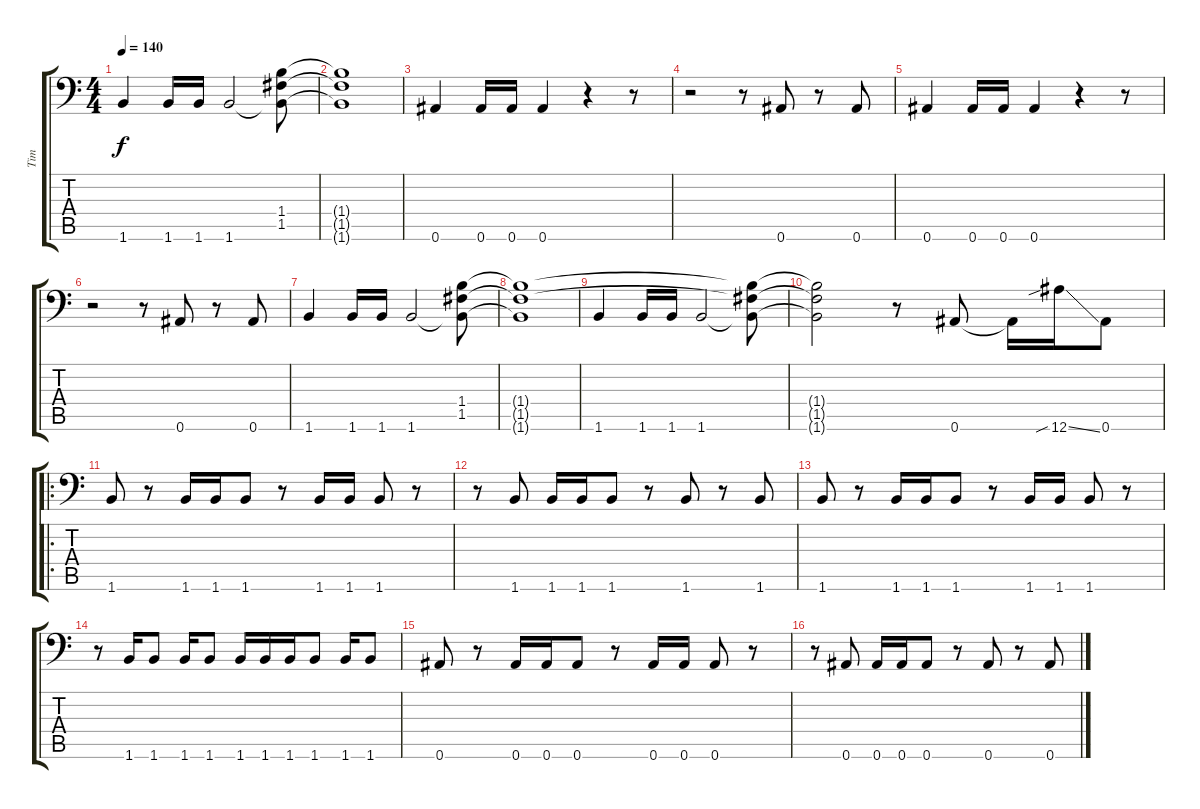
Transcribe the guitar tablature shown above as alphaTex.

\track ("Tim" "Tim") {instrument electricbasspick}
\staff {score tabs}
\tuning (C4 G3 Eb3 Bb2 F2 Bb1) {hide}
\ts (4 4)
\tempo 140
\clef f4
\ks c
1.6.4{dy f} 1.6.16 1.6.16 1.6.2 (1.4{t} 1.5{t} 1.6{t}).8 |
(1.4{t} 1.5{t} 1.6{t}).1 |
0.6.4 0.6.16 0.6.16 0.6.4 r.4 r.8 |
r.2 r.8 0.6.8 r.8 0.6.8 |
0.6.4 0.6.16 0.6.16 0.6.4 r.4 r.8 |
r.2 r.8 0.6.8 r.8 0.6.8 |
1.6.4 1.6.16 1.6.16 1.6.2 (1.4 1.5 1.6{t}).8 |
(1.4{t} 1.5{t} 1.6{t}).1 |
1.6.4 1.6.16 1.6.16 1.6.2 (1.4{t} 1.5{t} 1.6{t}).8 |
(1.4{t} 1.5{t} 1.6{t}).2 r.8 0.6.8 0.6{t}.16 12.6{sib ss}.16 0.6.8 |
\ro
1.6.8 r.8 1.6.16 1.6.16 1.6.8 r.8 1.6.16 1.6.16 1.6.8 r.8 |
r.8 1.6.8 1.6.16 1.6.16 1.6.8 r.8 1.6.8 r.8 1.6.8 |
1.6.8 r.8 1.6.16 1.6.16 1.6.8 r.8 1.6.16 1.6.16 1.6.8 r.8 |
r.8 1.6.16 1.6.8 1.6.16 1.6.8 1.6.16 1.6.16 1.6.16 1.6.8 1.6.16 1.6.8 |
0.6.8 r.8 0.6.16 0.6.16 0.6.8 r.8 0.6.16 0.6.16 0.6.8 r.8 |
r.8 0.6.8 0.6.16 0.6.16 0.6.8 r.8 0.6.8 r.8 0.6.8
